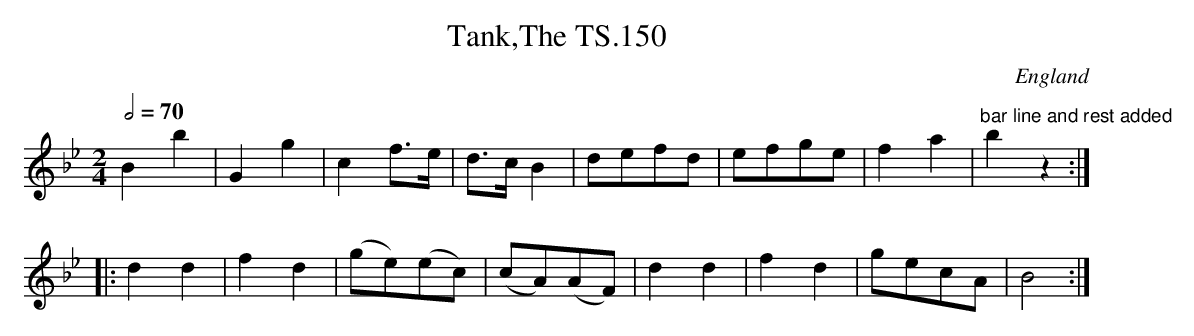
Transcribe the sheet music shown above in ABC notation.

X:1
T:Tank,The TS.150
M:2/4
L:1/8
Q:1/2=70
O:England
K:Bb major
B2b2|G2g2|c2f>e|d>cB2|defd|efge|f2a2|"bar line and rest added"b2z2:|!
|:d2d2|f2d2|(ge)(ec)|(cA)(AF)|d2d2|f2d2|gecA|B4:|]
